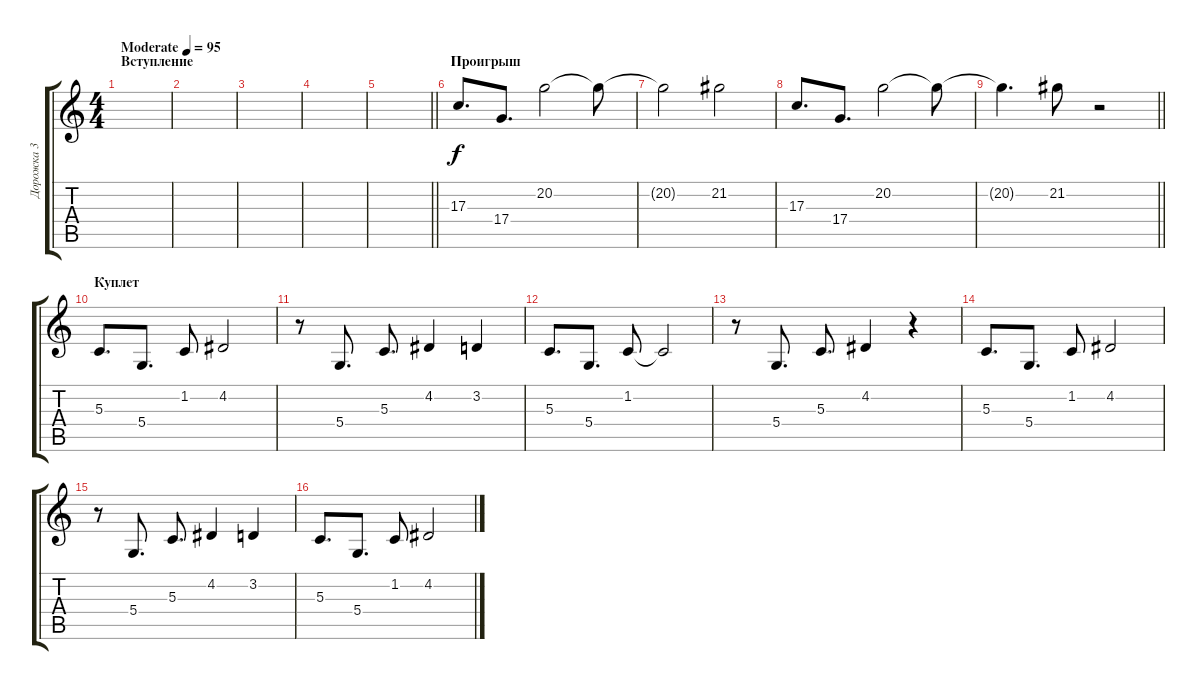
\track ("Дорожка 3" "Дорожка 3") {instrument electricgrandpiano}
\staff {score tabs}
\tuning (E4 B3 G3 D3 A2 E2) {hide}
\ts (4 4)
\section ("" "Вступление")
\tempo (95 "Moderate")
\clef g2
\ks c
|
|
|
|
\barLineRight lightlight
|
\section ("" "Проигрыш")
17.3.8{d volume 16 instrument stringensemble1} 17.4.8{d} 20.2.2 20.2{t}.8 |
20.2{t}.2 21.2.2 |
17.3.8{d} 17.4.8{d} 20.2.2 20.2{t}.8 |
\barLineRight lightlight
20.2{t}.4{d} 21.2.8 r.2 |
\section ("" "Куплет ")
5.3.8{d volume 12 instrument electricgrandpiano} 5.4.8{d} 1.2.8 4.2.2 |
r.8 5.4.8{d} 5.3.8{d} 4.2.4 3.2.4 |
5.3.8{d} 5.4.8{d} 1.2.8 1.2{t}.2 |
r.8 5.4.8{d} 5.3.8{d} 4.2.4 r.4 |
5.3.8{d} 5.4.8{d} 1.2.8 4.2.2 |
r.8 5.4.8{d} 5.3.8{d} 4.2.4 3.2.4 |
5.3.8{d} 5.4.8{d} 1.2.8 4.2.2
